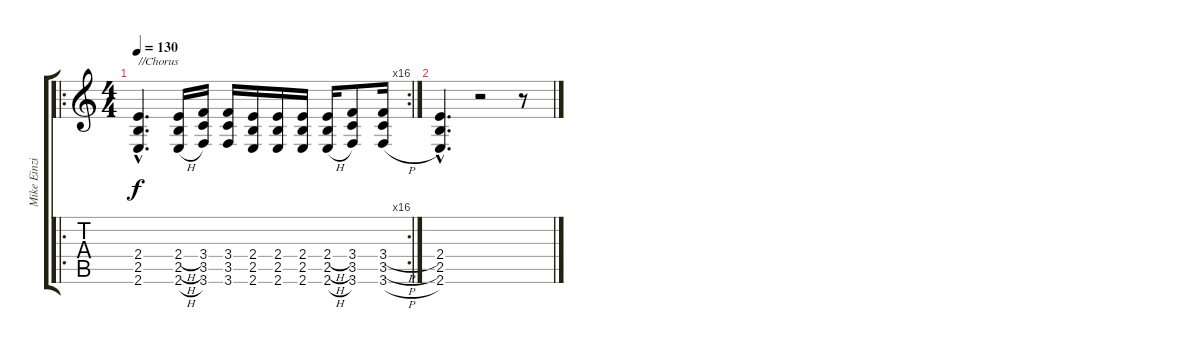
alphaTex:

\track ("Mike Einziger" "Mike Einzi") {instrument overdrivenguitar}
\staff {score tabs}
\tuning (E4 B3 G3 D3 A2 D2) {hide}
\ro
\rc 16
\ts (4 4)
\tempo 130
\clef g2
\ks c
(2.4{hac} 2.5{hac} 2.6{hac}).4{d txt "//Chorus" dy f balance 8} (2.4{h} 2.5{h} 2.6{h}).16 (3.4 3.5 3.6).16 (3.4 3.5 3.6).16 (2.4 2.5 2.6).16 (2.4 2.5 2.6).16 (2.4 2.5 2.6).16 (2.4{h} 2.5{h} 2.6{h}).16 (3.4 3.5 3.6).8 (3.4{h} 3.5{h} 3.6{h}).16 |
(2.4{hac} 2.5{hac} 2.6{hac}).4{d} r.2 r.8
